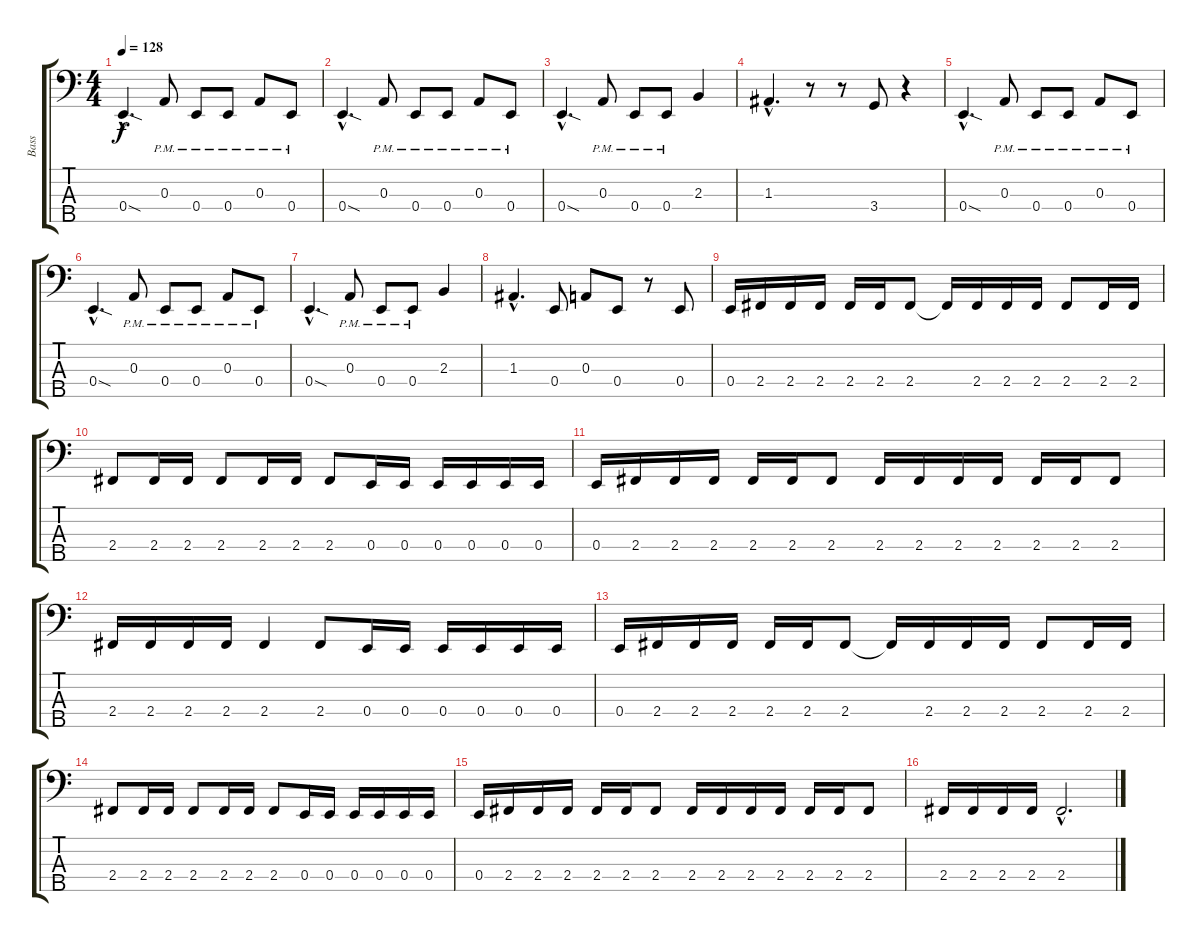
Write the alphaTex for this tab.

\track ("Bass" "Bass") {instrument electricbassfinger}
\staff {score tabs}
\tuning (G2 D2 A1 E1 B0) {hide}
\ts (4 4)
\tempo 128
\clef f4
\ks c
0.4{sod hac}.4{d dy f} 0.3{pm}.8 0.4{pm}.8 0.4{pm}.8 0.3{pm}.8 0.4{pm}.8 |
0.4{sod hac}.4{d} 0.3{pm}.8 0.4{pm}.8 0.4{pm}.8 0.3{pm}.8 0.4{pm}.8 |
0.4{sod hac}.4{d} 0.3{pm}.8 0.4{pm}.8 0.4{pm}.8 2.3.4 |
1.3{hac}.4{d} r.8 r.8 3.4.8 r.4 |
0.4{sod hac}.4{d} 0.3{pm}.8 0.4{pm}.8 0.4{pm}.8 0.3{pm}.8 0.4{pm}.8 |
0.4{sod hac}.4{d} 0.3{pm}.8 0.4{pm}.8 0.4{pm}.8 0.3{pm}.8 0.4{pm}.8 |
0.4{sod hac}.4{d} 0.3{pm}.8 0.4{pm}.8 0.4{pm}.8 2.3.4 |
1.3{hac}.4{d} 0.4.8 0.3.8 0.4.8 r.8 0.4.8 |
0.4.16 2.4.16 2.4.16 2.4.16 2.4.16 2.4.16 2.4.8 2.4{t}.16 2.4.16 2.4.16 2.4.16 2.4.8 2.4.16 2.4.16 |
2.4.8 2.4.16 2.4.16 2.4.8 2.4.16 2.4.16 2.4.8 0.4.16 0.4.16 0.4.16 0.4.16 0.4.16 0.4.16 |
0.4.16 2.4.16 2.4.16 2.4.16 2.4.16 2.4.16 2.4.8 2.4.16 2.4.16 2.4.16 2.4.16 2.4.16 2.4.16 2.4.8 |
2.4.16 2.4.16 2.4.16 2.4.16 2.4.4 2.4.8 0.4.16 0.4.16 0.4.16 0.4.16 0.4.16 0.4.16 |
0.4.16 2.4.16 2.4.16 2.4.16 2.4.16 2.4.16 2.4.8 2.4{t}.16 2.4.16 2.4.16 2.4.16 2.4.8 2.4.16 2.4.16 |
2.4.8 2.4.16 2.4.16 2.4.8 2.4.16 2.4.16 2.4.8 0.4.16 0.4.16 0.4.16 0.4.16 0.4.16 0.4.16 |
0.4.16 2.4.16 2.4.16 2.4.16 2.4.16 2.4.16 2.4.8 2.4.16 2.4.16 2.4.16 2.4.16 2.4.16 2.4.16 2.4.8 |
2.4.16 2.4.16 2.4.16 2.4.16 2.4{hac}.2{d}
